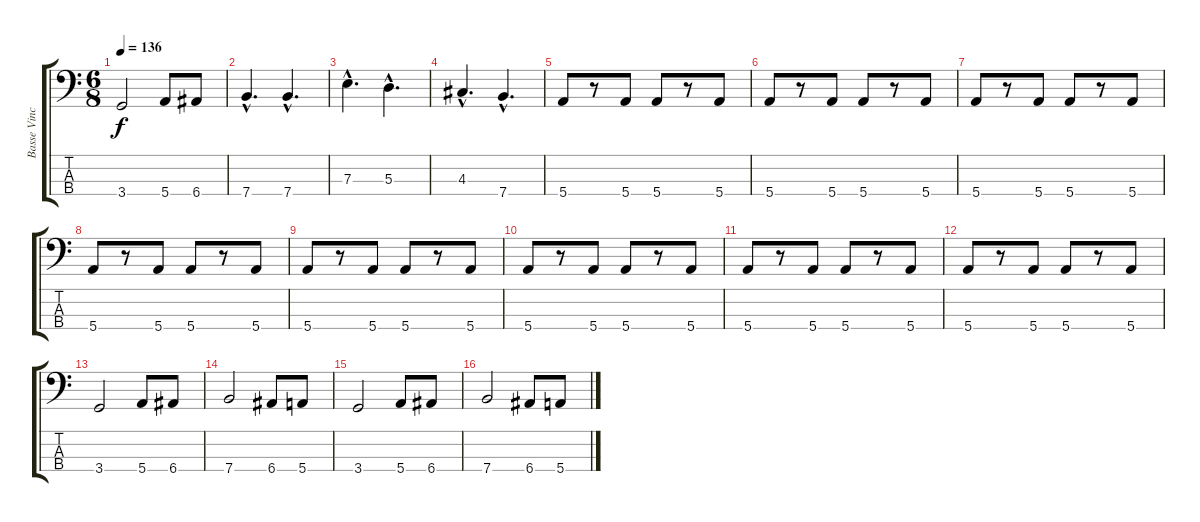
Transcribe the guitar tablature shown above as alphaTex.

\track ("Basse Vincent" "Basse Vinc") {instrument fretlessbass}
\staff {score tabs}
\tuning (G2 D2 A1 E1) {hide}
\ts (6 8)
\tempo 136
\clef f4
\ks c
3.4.2{dy f} 5.4.8 6.4.8 |
7.4{hac}.4{d} 7.4{hac}.4{d} |
7.3{hac}.4{d} 5.3{hac}.4{d} |
4.3{hac}.4{d} 7.4{hac}.4{d} |
5.4.8 r.8 5.4.8 5.4.8 r.8 5.4.8 |
5.4.8 r.8 5.4.8 5.4.8 r.8 5.4.8 |
5.4.8 r.8 5.4.8 5.4.8 r.8 5.4.8 |
5.4.8 r.8 5.4.8 5.4.8 r.8 5.4.8 |
5.4.8 r.8 5.4.8 5.4.8 r.8 5.4.8 |
5.4.8 r.8 5.4.8 5.4.8 r.8 5.4.8 |
5.4.8 r.8 5.4.8 5.4.8 r.8 5.4.8 |
5.4.8 r.8 5.4.8 5.4.8 r.8 5.4.8 |
3.4.2 5.4.8 6.4.8 |
7.4.2 6.4.8 5.4.8 |
3.4.2 5.4.8 6.4.8 |
7.4.2 6.4.8 5.4.8
